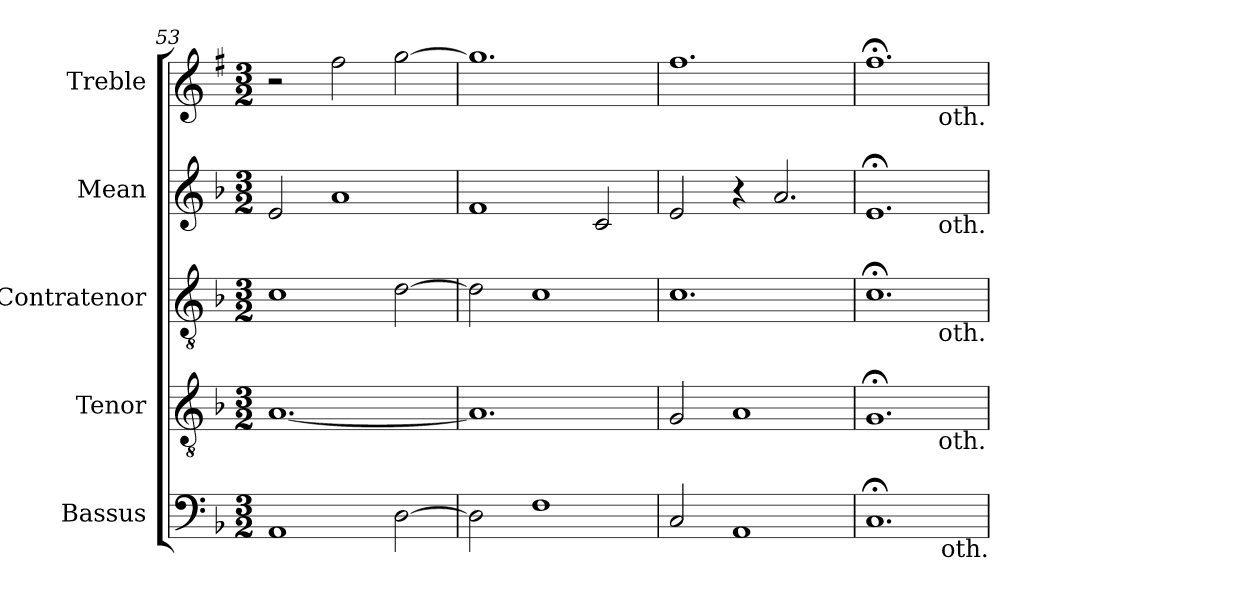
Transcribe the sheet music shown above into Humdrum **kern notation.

**kern	**kern	**kern	**kern	**kern
*part5	*part4	*part3	*part2	*part1
*staff5	*staff4	*staff3	*staff2	*staff1
*I"Bassus	*I"Tenor	*I"Contratenor	*I"Mean	*I"Treble
*I'B.	*I'T.	*I'Ct.	*I'M.	*I'Tr.
*clefF4	*clefGv2	*clefGv2	*clefG2	*clefG2
*ITrd7c12	*	*	*	*ITrd1c2
*k[b-]	*k[b-]	*k[b-]	*k[b-]	*k[b-]
*F:	*F:	*F:	*F:	*F:
*M3/2	*M3/2	*M3/2	*M3/2	*M3/2
=53	=53	=53	=53	=53
1AAA	[<1.A	1c	2e/	2r
.	.	.	1a	2ee\
[>2DD\	.	[>2d\	.	[>2ff\
=54	=54	=54	=54	=54
2DD\]	1.A]	2d\]	1f	1.ff]
1FF	.	1c	.	.
.	.	.	2c/	.
=55	=55	=55	=55	=55
2CC/	2G/	1.c	2e/	1.ee
1AAA	1A	.	4r	.
.	.	.	2.a/	.
=56	=56	=56	=56	=56
1.CC;	1.G;	1.c;<	1.e;	1.ee;<
!	!	!	!	!LO:TX:b:t=oth.
!	!	!	!LO:TX:b:t=oth.	!
!	!	!LO:TX:b:t=oth.	!	!
!	!LO:TX:b:t=oth.	!	!	!
!LO:TX:b:t=oth.	!	!	!	!
=	=	=	=	=
*-	*-	*-	*-	*-
